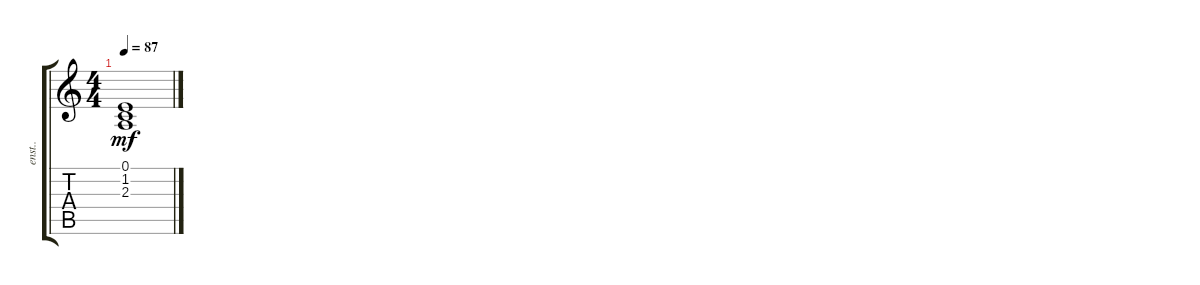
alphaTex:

\track ("enst.." "enst..") {instrument pad8sweep}
\staff {score tabs}
\tuning (E4 B3 G3 D3 A2 E2) {hide}
\ts (4 4)
\tempo 87
\clef g2
\ks c
(0.1 1.2 2.3).1{dy mf}
